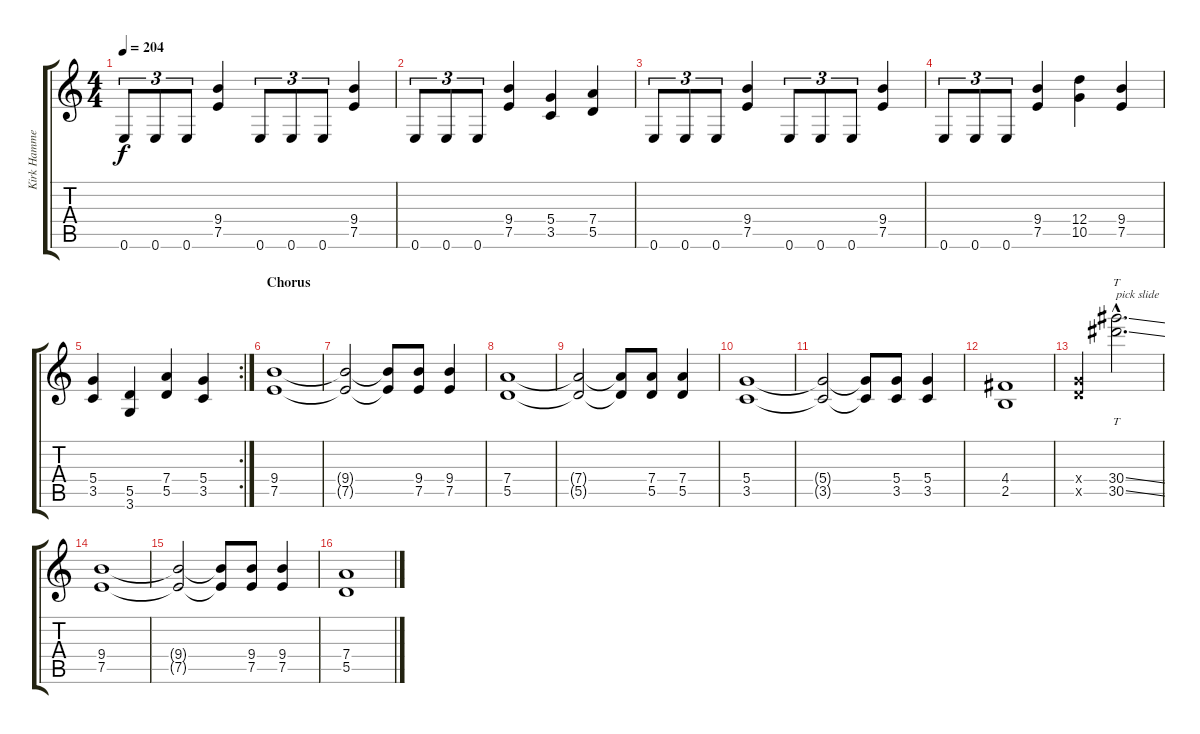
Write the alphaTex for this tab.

\track ("Kirk Hammet (Guitar 2)" "Kirk Hamme") {instrument distortionguitar}
\staff {score tabs}
\tuning (E4 B3 G3 D3 A2 E2) {hide}
\ts (4 4)
\tempo 204
\clef g2
\ks c
0.6.8{tu (3 2) dy f} 0.6.8{tu (3 2)} 0.6.8{tu (3 2)} (9.4 7.5).4 0.6.8{tu (3 2)} 0.6.8{tu (3 2)} 0.6.8{tu (3 2)} (9.4 7.5).4 |
0.6.8{tu (3 2)} 0.6.8{tu (3 2)} 0.6.8{tu (3 2)} (9.4 7.5).4 (5.4 3.5).4 (7.4 5.5).4 |
0.6.8{tu (3 2)} 0.6.8{tu (3 2)} 0.6.8{tu (3 2)} (9.4 7.5).4 0.6.8{tu (3 2)} 0.6.8{tu (3 2)} 0.6.8{tu (3 2)} (9.4 7.5).4 |
0.6.8{tu (3 2)} 0.6.8{tu (3 2)} 0.6.8{tu (3 2)} (9.4 7.5).4 (12.4 10.5).4 (9.4 7.5).4 |
\rc 2
(5.4 3.5).4 (5.5 3.6).4 (7.4 5.5).4 (5.4 3.5).4 |
\section ("" "Chorus")
(9.4 7.5).1 |
(9.4{t} 7.5{t}).2 (9.4{t} 7.5{t}).8 (9.4 7.5).8 (9.4 7.5).4 |
(7.4 5.5).1 |
(7.4{t} 5.5{t}).2 (7.4{t} 5.5{t}).8 (7.4 5.5).8 (7.4 5.5).4 |
(5.4 3.5).1 |
(5.4{t} 3.5{t}).2 (5.4{t} 3.5{t}).8 (5.4 3.5).8 (5.4 3.5).4 |
(4.4 2.5).1 |
(5.4{x} 5.5{x}).4 (30.4{ss hac} 30.5{ss hac}).2{tt d txt "pick slide"} |
(9.4 7.5).1 |
(9.4{t} 7.5{t}).2 (9.4{t} 7.5{t}).8 (9.4 7.5).8 (9.4 7.5).4 |
(7.4 5.5).1
